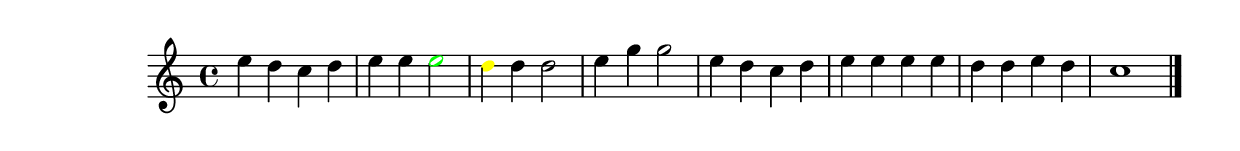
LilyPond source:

\version "2.18.2"
\language "english"

\header {
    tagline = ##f
}

\layout {}

\paper {}

\score {
    \new Score
    <<
        \new Staff
        {
            {   % measure
                \time 4/4
                \tweak color #black
                e''4
                \tweak color #black
                d''4
                \tweak color #black
                c''4
                \tweak color #black
                d''4
            }   % measure
            {   % measure
                \tweak color #black
                e''4
                \tweak color #black
                e''4
                \tweak color #green
                e''2
            }   % measure
            {   % measure
                \tweak color #yellow
                d''4
                d''4
                d''2
            }   % measure
            {   % measure
                e''4
                g''4
                g''2
            }   % measure
            {   % measure
                e''4
                d''4
                c''4
                d''4
            }   % measure
            {   % measure
                e''4
                e''4
                e''4
                e''4
            }   % measure
            {   % measure
                d''4
                d''4
                e''4
                d''4
            }   % measure
            {   % measure
                c''1
                \bar "|." %! SCORE1
            }   % measure
        }
    >>
}